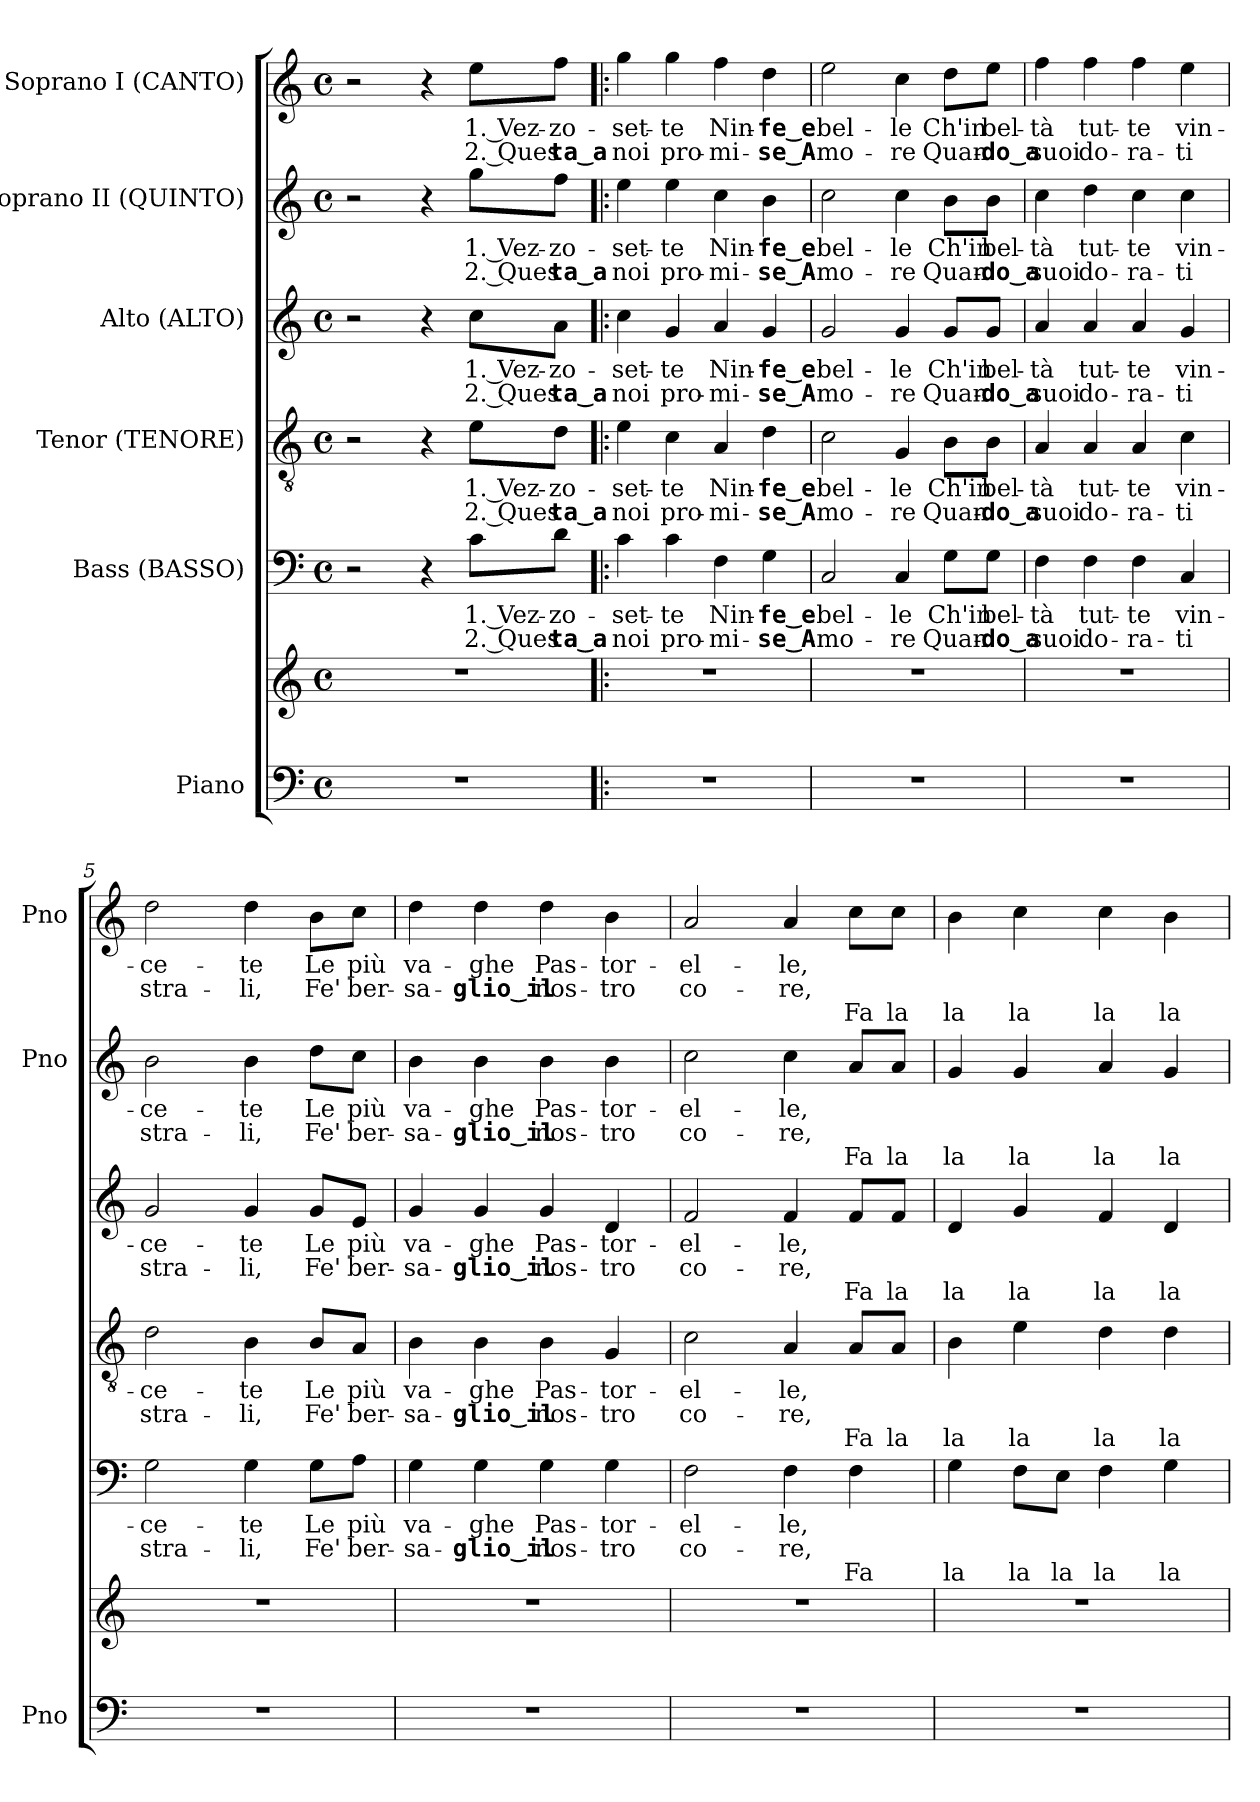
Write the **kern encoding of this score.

**kern	**kern	**kern	**text	**text	**text	**kern	**text	**text	**text	**kern	**text	**text	**text	**kern	**text	**text	**text	**kern	**text	**text	**text
*part6	*part6	*part5	*part5	*part5	*part5	*part4	*part4	*part4	*part4	*part3	*part3	*part3	*part3	*part2	*part2	*part2	*part2	*part1	*part1	*part1	*part1
*staff7	*staff6	*staff5	*staff5	*staff5	*staff5	*staff4	*staff4	*staff4	*staff4	*staff3	*staff3	*staff3	*staff3	*staff2	*staff2	*staff2	*staff2	*staff1	*staff1	*staff1	*staff1
*I"Piano	*	*I"Bass (BASSO)	*	*	*	*I"Tenor (TENORE)	*	*	*	*I"Alto (ALTO)	*	*	*	*I"Soprano II (QUINTO)	*	*	*	*I"Soprano I (CANTO)	*	*	*
*I'Pno	*	*	*	*	*	*	*	*	*	*	*	*	*	*I'Pno	*	*	*	*I'Pno	*	*	*
*clefF4	*clefG2	*clefF4	*	*	*	*clefGv2	*	*	*	*clefG2	*	*	*	*clefG2	*	*	*	*clefG2	*	*	*
*k[]	*k[]	*k[]	*	*	*	*k[]	*	*	*	*k[]	*	*	*	*k[]	*	*	*	*k[]	*	*	*
*C:	*C:	*C:	*	*	*	*C:	*	*	*	*C:	*	*	*	*C:	*	*	*	*C:	*	*	*
*M4/4	*M4/4	*M4/4	*	*	*	*M4/4	*	*	*	*M4/4	*	*	*	*M4/4	*	*	*	*M4/4	*	*	*
*met(c)	*met(c)	*met(c)	*	*	*	*met(c)	*	*	*	*met(c)	*	*	*	*met(c)	*	*	*	*met(c)	*	*	*
=1	=1	=1	=1	=1	=1	=1	=1	=1	=1	=1	=1	=1	=1	=1	=1	=1	=1	=1	=1	=1	=1
1r	1r	2r	.	.	.	2r	.	.	.	2r	.	.	.	2r	.	.	.	2r	.	.	.
.	.	4r	.	.	.	4r	.	.	.	4r	.	.	.	4r	.	.	.	4r	.	.	.
!	!	!	!LO:LY:b	!LO:LY:b	!	!	!LO:LY:b	!LO:LY:b	!	!	!LO:LY:b	!LO:LY:b	!	!	!LO:LY:b	!LO:LY:b	!	!	!LO:LY:b	!LO:LY:b	!
.	.	8c\L	1. Vez-	2. Ques-	.	8e\L	1. Vez-	2. Ques-	.	8cc\L	1. Vez-	2. Ques-	.	8gg\L	1. Vez-	2. Ques-	.	8ee\L	1. Vez-	2. Ques-	.
!	!	!	!LO:LY:b	!LO:LY:b	!	!	!LO:LY:b	!LO:LY:b	!	!	!LO:LY:b	!LO:LY:b	!	!	!LO:LY:b	!LO:LY:b	!	!	!LO:LY:b	!LO:LY:b	!
.	.	8d\J	-zo-	-ta‿a	.	8d\J	-zo-	-ta‿a	.	8a\J	-zo-	-ta‿a	.	8ff\J	-zo-	-ta‿a	.	8ff\J	-zo-	-ta‿a	.
=2!|:	=2!|:	=2!|:	=2!|:	=2!|:	=2!|:	=2!|:	=2!|:	=2!|:	=2!|:	=2!|:	=2!|:	=2!|:	=2!|:	=2!|:	=2!|:	=2!|:	=2!|:	=2!|:	=2!|:	=2!|:	=2!|:
!	!	!	!LO:LY:b	!LO:LY:b	!	!	!LO:LY:b	!LO:LY:b	!	!	!LO:LY:b	!LO:LY:b	!	!	!LO:LY:b	!LO:LY:b	!	!	!LO:LY:b	!LO:LY:b	!
1r	1r	4c\	-set-	noi	.	4e\	-set-	noi	.	4cc\	-set-	noi	.	4ee\	-set-	noi	.	4gg\	-set-	noi	.
!	!	!	!LO:LY:b	!LO:LY:b	!	!	!LO:LY:b	!LO:LY:b	!	!	!LO:LY:b	!LO:LY:b	!	!	!LO:LY:b	!LO:LY:b	!	!	!LO:LY:b	!LO:LY:b	!
.	.	4c\	-te	pro-	.	4c\	-te	pro-	.	4g/	-te	pro-	.	4ee\	-te	pro-	.	4gg\	-te	pro-	.
!	!	!	!LO:LY:b	!LO:LY:b	!	!	!LO:LY:b	!LO:LY:b	!	!	!LO:LY:b	!LO:LY:b	!	!	!LO:LY:b	!LO:LY:b	!	!	!LO:LY:b	!LO:LY:b	!
.	.	4F\	Nin-	-mi-	.	4A/	Nin-	-mi-	.	4a/	Nin-	-mi-	.	4cc\	Nin-	-mi-	.	4ff\	Nin-	-mi-	.
!	!	!	!LO:LY:b	!LO:LY:b	!	!	!LO:LY:b	!LO:LY:b	!	!	!LO:LY:b	!LO:LY:b	!	!	!LO:LY:b	!LO:LY:b	!	!	!LO:LY:b	!LO:LY:b	!
.	.	4G\	-fe‿e	-se‿A-	.	4d\	-fe‿e	-se‿A-	.	4g/	-fe‿e	-se‿A-	.	4b\	-fe‿e	-se‿A-	.	4dd\	-fe‿e	-se‿A-	.
=3	=3	=3	=3	=3	=3	=3	=3	=3	=3	=3	=3	=3	=3	=3	=3	=3	=3	=3	=3	=3	=3
!	!	!	!LO:LY:b	!LO:LY:b	!	!	!LO:LY:b	!LO:LY:b	!	!	!LO:LY:b	!LO:LY:b	!	!	!LO:LY:b	!LO:LY:b	!	!	!LO:LY:b	!LO:LY:b	!
1r	1r	2C/	bel-	-mo-	.	2c\	bel-	-mo-	.	2g/	bel-	-mo-	.	2cc\	bel-	-mo-	.	2ee\	bel-	-mo-	.
!	!	!	!LO:LY:b	!LO:LY:b	!	!	!LO:LY:b	!LO:LY:b	!	!	!LO:LY:b	!LO:LY:b	!	!	!LO:LY:b	!LO:LY:b	!	!	!LO:LY:b	!LO:LY:b	!
.	.	4C/	-le	-re	.	4G/	-le	-re	.	4g/	-le	-re	.	4cc\	-le	-re	.	4cc\	-le	-re	.
!	!	!	!LO:LY:b	!LO:LY:b	!	!	!LO:LY:b	!LO:LY:b	!	!	!LO:LY:b	!LO:LY:b	!	!	!LO:LY:b	!LO:LY:b	!	!	!LO:LY:b	!LO:LY:b	!
.	.	8G\L	Ch'in	Quan-	.	8B\L	Ch'in	Quan-	.	8g/L	Ch'in	Quan-	.	8b\L	Ch'in	Quan-	.	8dd\L	Ch'in	Quan-	.
!	!	!	!LO:LY:b	!LO:LY:b	!	!	!LO:LY:b	!LO:LY:b	!	!	!LO:LY:b	!LO:LY:b	!	!	!LO:LY:b	!LO:LY:b	!	!	!LO:LY:b	!LO:LY:b	!
.	.	8G\J	bel-	-do‿a	.	8B\J	bel-	-do‿a	.	8g/J	bel-	-do‿a	.	8b\J	bel-	-do‿a	.	8ee\J	bel-	-do‿a	.
=4	=4	=4	=4	=4	=4	=4	=4	=4	=4	=4	=4	=4	=4	=4	=4	=4	=4	=4	=4	=4	=4
!	!	!	!LO:LY:b	!LO:LY:b	!	!	!LO:LY:b	!LO:LY:b	!	!	!LO:LY:b	!LO:LY:b	!	!	!LO:LY:b	!LO:LY:b	!	!	!LO:LY:b	!LO:LY:b	!
1r	1r	4F\	-tà	suoi	.	4A/	-tà	suoi	.	4a/	-tà	suoi	.	4cc\	-tà	suoi	.	4ff\	-tà	suoi	.
!	!	!	!LO:LY:b	!LO:LY:b	!	!	!LO:LY:b	!LO:LY:b	!	!	!LO:LY:b	!LO:LY:b	!	!	!LO:LY:b	!LO:LY:b	!	!	!LO:LY:b	!LO:LY:b	!
.	.	4F\	tut-	do-	.	4A/	tut-	do-	.	4a/	tut-	do-	.	4dd\	tut-	do-	.	4ff\	tut-	do-	.
!	!	!	!LO:LY:b	!LO:LY:b	!	!	!LO:LY:b	!LO:LY:b	!	!	!LO:LY:b	!LO:LY:b	!	!	!LO:LY:b	!LO:LY:b	!	!	!LO:LY:b	!LO:LY:b	!
.	.	4F\	-te	-ra-	.	4A/	-te	-ra-	.	4a/	-te	-ra-	.	4cc\	-te	-ra-	.	4ff\	-te	-ra-	.
!	!	!	!LO:LY:b	!LO:LY:b	!	!	!LO:LY:b	!LO:LY:b	!	!	!LO:LY:b	!LO:LY:b	!	!	!LO:LY:b	!LO:LY:b	!	!	!LO:LY:b	!LO:LY:b	!
.	.	4C/	vin-	-ti	.	4c\	vin-	-ti	.	4g/	vin-	-ti	.	4cc\	vin-	-ti	.	4ee\	vin-	-ti	.
!!LO:LB:g=z
=5	=5	=5	=5	=5	=5	=5	=5	=5	=5	=5	=5	=5	=5	=5	=5	=5	=5	=5	=5	=5	=5
!	!	!	!LO:LY:b	!LO:LY:b	!	!	!LO:LY:b	!LO:LY:b	!	!	!LO:LY:b	!LO:LY:b	!	!	!LO:LY:b	!LO:LY:b	!	!	!LO:LY:b	!LO:LY:b	!
1r	1r	2G\	-ce-	stra-	.	2d\	-ce-	stra-	.	2g/	-ce-	stra-	.	2b\	-ce-	stra-	.	2dd\	-ce-	stra-	.
!	!	!	!LO:LY:b	!LO:LY:b	!	!	!LO:LY:b	!LO:LY:b	!	!	!LO:LY:b	!LO:LY:b	!	!	!LO:LY:b	!LO:LY:b	!	!	!LO:LY:b	!LO:LY:b	!
.	.	4G\	-te	-li,	.	4B\	-te	-li,	.	4g/	-te	-li,	.	4b\	-te	-li,	.	4dd\	-te	-li,	.
!	!	!	!LO:LY:b	!LO:LY:b	!	!	!LO:LY:b	!LO:LY:b	!	!	!LO:LY:b	!LO:LY:b	!	!	!LO:LY:b	!LO:LY:b	!	!	!LO:LY:b	!LO:LY:b	!
.	.	8G\L	Le	Fe'	.	8B/L	Le	Fe'	.	8g/L	Le	Fe'	.	8dd\L	Le	Fe'	.	8b\L	Le	Fe'	.
!	!	!	!LO:LY:b	!LO:LY:b	!	!	!LO:LY:b	!LO:LY:b	!	!	!LO:LY:b	!LO:LY:b	!	!	!LO:LY:b	!LO:LY:b	!	!	!LO:LY:b	!LO:LY:b	!
.	.	8A\J	più	ber-	.	8A/J	più	ber-	.	8e/J	più	ber-	.	8cc\J	più	ber-	.	8cc\J	più	ber-	.
=6	=6	=6	=6	=6	=6	=6	=6	=6	=6	=6	=6	=6	=6	=6	=6	=6	=6	=6	=6	=6	=6
!	!	!	!LO:LY:b	!LO:LY:b	!	!	!LO:LY:b	!LO:LY:b	!	!	!LO:LY:b	!LO:LY:b	!	!	!LO:LY:b	!LO:LY:b	!	!	!LO:LY:b	!LO:LY:b	!
1r	1r	4G\	va-	-sa-	.	4B\	va-	-sa-	.	4g/	va-	-sa-	.	4b\	va-	-sa-	.	4dd\	va-	-sa-	.
!	!	!	!LO:LY:b	!LO:LY:b	!	!	!LO:LY:b	!LO:LY:b	!	!	!LO:LY:b	!LO:LY:b	!	!	!LO:LY:b	!LO:LY:b	!	!	!LO:LY:b	!LO:LY:b	!
.	.	4G\	-ghe	-glio‿il	.	4B\	-ghe	-glio‿il	.	4g/	-ghe	-glio‿il	.	4b\	-ghe	-glio‿il	.	4dd\	-ghe	-glio‿il	.
!	!	!	!LO:LY:b	!LO:LY:b	!	!	!LO:LY:b	!LO:LY:b	!	!	!LO:LY:b	!LO:LY:b	!	!	!LO:LY:b	!LO:LY:b	!	!	!LO:LY:b	!LO:LY:b	!
.	.	4G\	Pas-	nos-	.	4B\	Pas-	nos-	.	4g/	Pas-	nos-	.	4b\	Pas-	nos-	.	4dd\	Pas-	nos-	.
!	!	!	!LO:LY:b	!LO:LY:b	!	!	!LO:LY:b	!LO:LY:b	!	!	!LO:LY:b	!LO:LY:b	!	!	!LO:LY:b	!LO:LY:b	!	!	!LO:LY:b	!LO:LY:b	!
.	.	4G\	-tor-	-tro	.	4G/	-tor-	-tro	.	4d/	-tor-	-tro	.	4b\	-tor-	-tro	.	4b\	-tor-	-tro	.
=7	=7	=7	=7	=7	=7	=7	=7	=7	=7	=7	=7	=7	=7	=7	=7	=7	=7	=7	=7	=7	=7
!	!	!	!LO:LY:b	!LO:LY:b	!	!	!LO:LY:b	!LO:LY:b	!	!	!LO:LY:b	!LO:LY:b	!	!	!LO:LY:b	!LO:LY:b	!	!	!LO:LY:b	!LO:LY:b	!
1r	1r	2F\	-el-	co-	.	2c\	-el-	co-	.	2f/	-el-	co-	.	2cc\	-el-	co-	.	2a/	-el-	co-	.
!	!	!	!LO:LY:b	!LO:LY:b	!	!	!LO:LY:b	!LO:LY:b	!	!	!LO:LY:b	!LO:LY:b	!	!	!LO:LY:b	!LO:LY:b	!	!	!LO:LY:b	!LO:LY:b	!
.	.	4F\	-le,	-re,	.	4A/	-le,	-re,	.	4f/	-le,	-re,	.	4cc\	-le,	-re,	.	4a/	-le,	-re,	.
!	!	!	!	!	!LO:LY:b	!	!	!	!LO:LY:b	!	!	!	!LO:LY:b	!	!	!	!LO:LY:b	!	!	!	!LO:LY:b
.	.	4F\	.	.	Fa	8A/L	.	.	Fa	8f/L	.	.	Fa	8a/L	.	.	Fa	8cc\L	.	.	Fa
!	!	!	!	!	!	!	!	!	!LO:LY:b	!	!	!	!LO:LY:b	!	!	!	!LO:LY:b	!	!	!	!LO:LY:b
.	.	.	.	.	.	8A/J	.	.	la	8f/J	.	.	la	8a/J	.	.	la	8cc\J	.	.	la
=8	=8	=8	=8	=8	=8	=8	=8	=8	=8	=8	=8	=8	=8	=8	=8	=8	=8	=8	=8	=8	=8
!	!	!	!	!	!LO:LY:b	!	!	!	!LO:LY:b	!	!	!	!LO:LY:b	!	!	!	!LO:LY:b	!	!	!	!LO:LY:b
1r	1r	4G\	.	.	la	4B\	.	.	la	4d/	.	.	la	4g/	.	.	la	4b\	.	.	la
!	!	!	!	!	!LO:LY:b	!	!	!	!LO:LY:b	!	!	!	!LO:LY:b	!	!	!	!LO:LY:b	!	!	!	!LO:LY:b
.	.	8F\L	.	.	la	4e\	.	.	la	4g/	.	.	la	4g/	.	.	la	4cc\	.	.	la
!	!	!	!	!	!LO:LY:b	!	!	!	!	!	!	!	!	!	!	!	!	!	!	!	!
.	.	8E\J	.	.	la	.	.	.	.	.	.	.	.	.	.	.	.	.	.	.	.
!	!	!	!	!	!LO:LY:b	!	!	!	!LO:LY:b	!	!	!	!LO:LY:b	!	!	!	!LO:LY:b	!	!	!	!LO:LY:b
.	.	4F\	.	.	la	4d\	.	.	la	4f/	.	.	la	4a/	.	.	la	4cc\	.	.	la
!	!	!	!	!	!LO:LY:b	!	!	!	!LO:LY:b	!	!	!	!LO:LY:b	!	!	!	!LO:LY:b	!	!	!	!LO:LY:b
.	.	4G\	.	.	la	4d\	.	.	la	4d/	.	.	la	4g/	.	.	la	4b\	.	.	la
=	=	=	=	=	=	=	=	=	=	=	=	=	=	=	=	=	=	=	=	=	=
*-	*-	*-	*-	*-	*-	*-	*-	*-	*-	*-	*-	*-	*-	*-	*-	*-	*-	*-	*-	*-	*-
